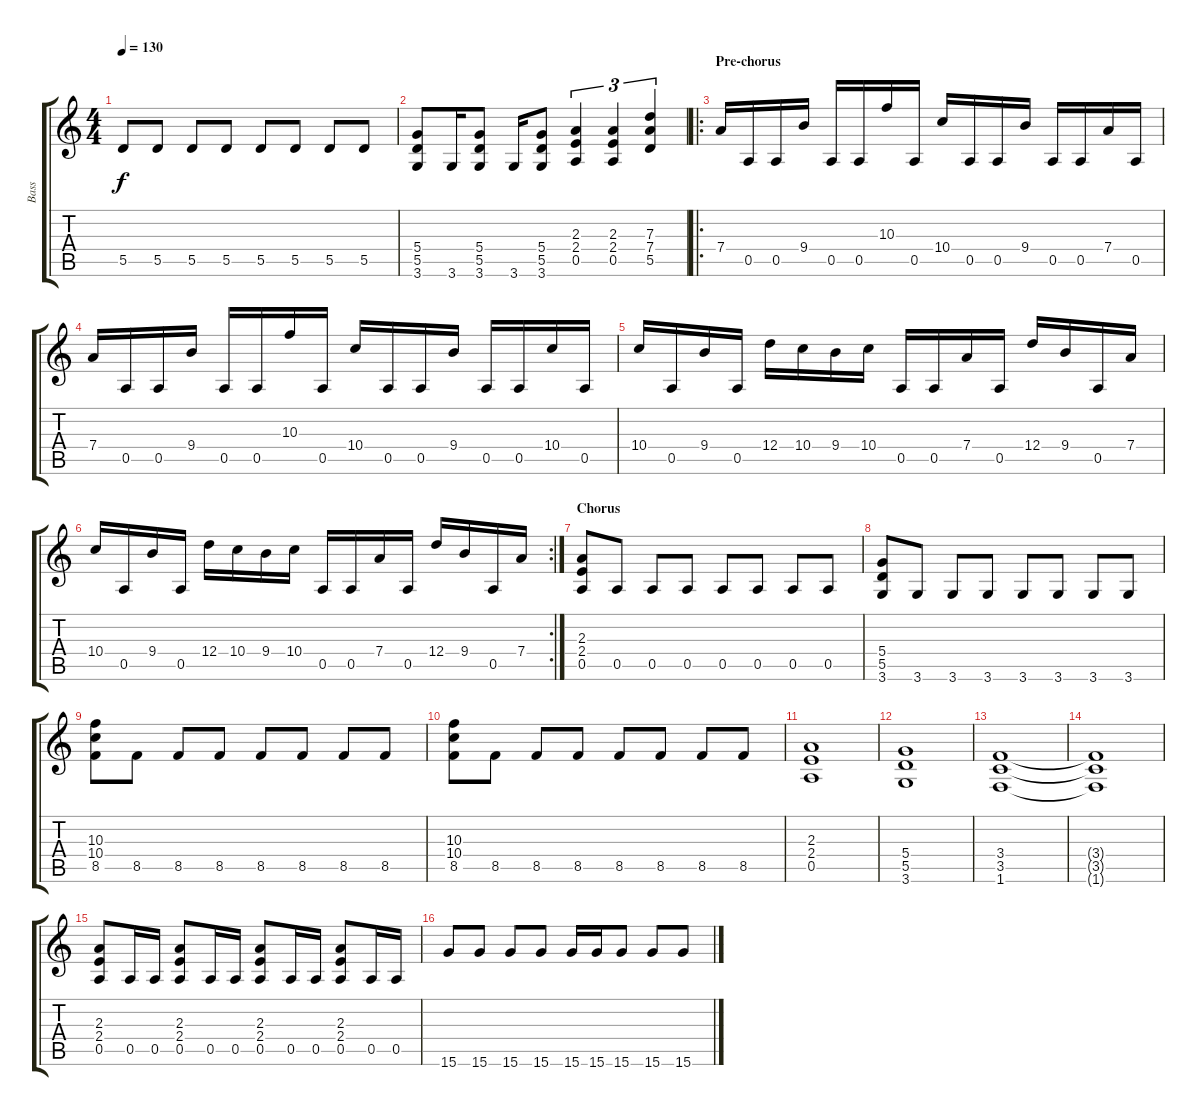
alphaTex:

\track ("Bass" "Bass") {instrument electricbassfinger}
\staff {score tabs}
\tuning (E4 B3 G3 D3 A2 E2) {hide}
\ts (4 4)
\tempo 130
\clef g2
\ks c
5.5.8{dy f} 5.5.8 5.5.8 5.5.8 5.5.8 5.5.8 5.5.8 5.5.8 |
(5.4 5.5 3.6).8 3.6.16 (5.4 5.5 3.6).8 3.6.16 (5.4 5.5 3.6).8 (2.3 2.4 0.5).4{tu (3 2)} (2.3 2.4 0.5).4{tu (3 2)} (7.3 7.4 5.5).4{tu (3 2)} |
\ro
\section ("" "Pre-chorus")
7.4.16 0.5.16 0.5.16 9.4.16 0.5.16 0.5.16 10.3.16 0.5.16 10.4.16 0.5.16 0.5.16 9.4.16 0.5.16 0.5.16 7.4.16 0.5.16 |
7.4.16 0.5.16 0.5.16 9.4.16 0.5.16 0.5.16 10.3.16 0.5.16 10.4.16 0.5.16 0.5.16 9.4.16 0.5.16 0.5.16 10.4.16 0.5.16 |
10.4.16 0.5.16 9.4.16 0.5.16 12.4.16 10.4.16 9.4.16 10.4.16 0.5.16 0.5.16 7.4.16 0.5.16 12.4.16 9.4.16 0.5.16 7.4.16 |
\rc 2
10.4.16 0.5.16 9.4.16 0.5.16 12.4.16 10.4.16 9.4.16 10.4.16 0.5.16 0.5.16 7.4.16 0.5.16 12.4.16 9.4.16 0.5.16 7.4.16 |
\section ("" "Chorus")
(2.3 2.4 0.5).8 0.5.8 0.5.8 0.5.8 0.5.8 0.5.8 0.5.8 0.5.8 |
(5.4 5.5 3.6).8 3.6.8 3.6.8 3.6.8 3.6.8 3.6.8 3.6.8 3.6.8 |
(10.3 10.4 8.5).8 8.5.8 8.5.8 8.5.8 8.5.8 8.5.8 8.5.8 8.5.8 |
(10.3 10.4 8.5).8 8.5.8 8.5.8 8.5.8 8.5.8 8.5.8 8.5.8 8.5.8 |
(2.3 2.4 0.5).1 |
(5.4 5.5 3.6).1 |
(3.4 3.5 1.6).1 |
(3.4{t} 3.5{t} 1.6{t}).1 |
(2.3 2.4 0.5).8 0.5.16 0.5.16 (2.3 2.4 0.5).8 0.5.16 0.5.16 (2.3 2.4 0.5).8 0.5.16 0.5.16 (2.3 2.4 0.5).8 0.5.16 0.5.16 |
15.6.8 15.6.8 15.6.8 15.6.8 15.6.16 15.6.16 15.6.8 15.6.8 15.6.8
